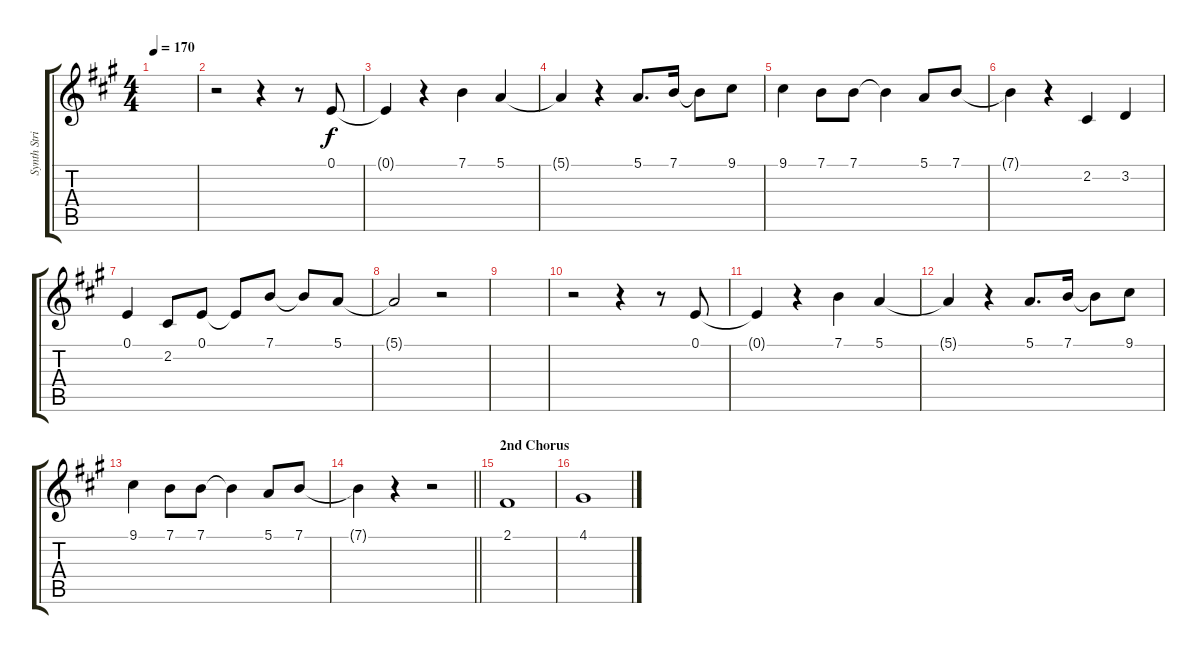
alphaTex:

\track ("Synth Strings III" "Synth Stri") {instrument tremolostrings}
\staff {score tabs}
\tuning (E4 B3 G3 D3 A2 E2) {hide}
\ts (4 4)
\tempo 170
\clef g2
\ks a
|
r.2 r.4 r.8 0.1.8 |
0.1{t}.4 r.4 7.1.4 5.1.4 |
5.1{t}.4 r.4 5.1.8{d} 7.1.16 7.1{t}.8 9.1.8 |
9.1.4 7.1.8 7.1.8 7.1{t}.4 5.1.8 7.1.8 |
7.1{t}.4 r.4 2.2.4 3.2.4 |
0.1.4 2.2.8 0.1.8 0.1{t}.8 7.1.8 7.1{t}.8 5.1.8 |
5.1{t}.2 r.2 |
|
r.2 r.4 r.8 0.1.8 |
0.1{t}.4 r.4 7.1.4 5.1.4 |
5.1{t}.4 r.4 5.1.8{d} 7.1.16 7.1{t}.8 9.1.8 |
9.1.4 7.1.8 7.1.8 7.1{t}.4 5.1.8 7.1.8 |
\barLineRight lightlight
7.1{t}.4 r.4 r.2 |
\section ("" "2nd Chorus")
2.1.1 |
4.1.1
